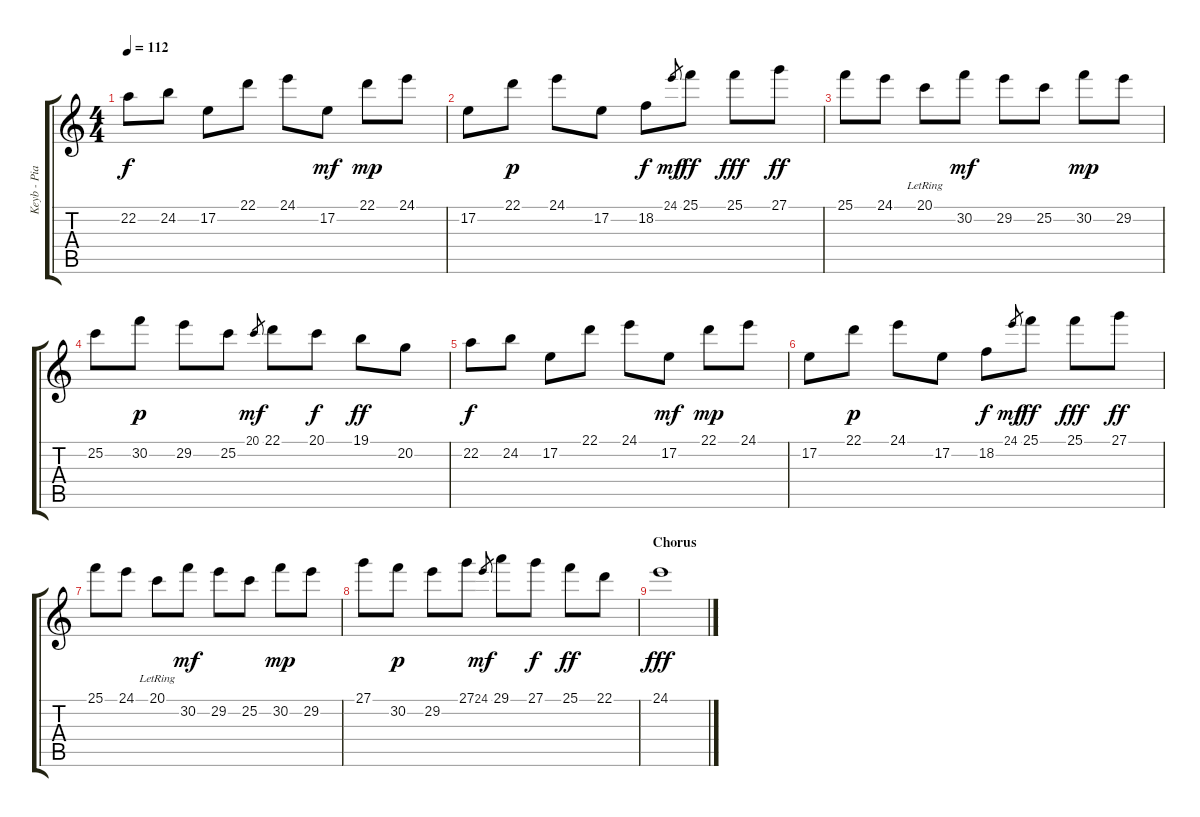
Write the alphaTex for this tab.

\track ("Keyb - Piano" "Keyb - Pia") {instrument brightacousticpiano}
\staff {score tabs}
\tuning (E4 B3 G3 D3 A2 E2) {hide}
\ts (4 4)
\tempo 112
\clef g2
\ks c
22.2.8{dy f} 24.2.8 17.2.8 22.1.8 24.1.8 17.2.8{dy mf} 22.1.8{dy mp} 24.1.8 |
17.2.8 22.1.8{dy p} 24.1.8 17.2.8 18.2.8{dy f} 24.1.8{gr dy mf} 25.1.8{dy ff} 25.1.8{dy fff} 27.1.8{dy ff} |
25.1.8 24.1.8 20.1{lr}.8 30.2.8{dy mf} 29.2.8 25.2.8 30.2.8{dy mp} 29.2.8 |
25.2.8 30.2.8{dy p} 29.2.8 25.2.8 20.1.8{gr dy mf} 22.1.8 20.1.8{dy f} 19.1.8{dy ff} 20.2.8 |
22.2.8{dy f} 24.2.8 17.2.8 22.1.8 24.1.8 17.2.8{dy mf} 22.1.8{dy mp} 24.1.8 |
17.2.8 22.1.8{dy p} 24.1.8 17.2.8 18.2.8{dy f} 24.1.8{gr dy mf} 25.1.8{dy ff} 25.1.8{dy fff} 27.1.8{dy ff} |
25.1.8 24.1.8 20.1{lr}.8 30.2.8{dy mf} 29.2.8 25.2.8 30.2.8{dy mp} 29.2.8 |
27.1.8 30.2.8{dy p} 29.2.8 27.1.8 24.1.8{gr dy mf} 29.1.8 27.1.8{dy f} 25.1.8{dy ff} 22.1.8 |
\section ("" "Chorus")
24.1.1{dy fff}
